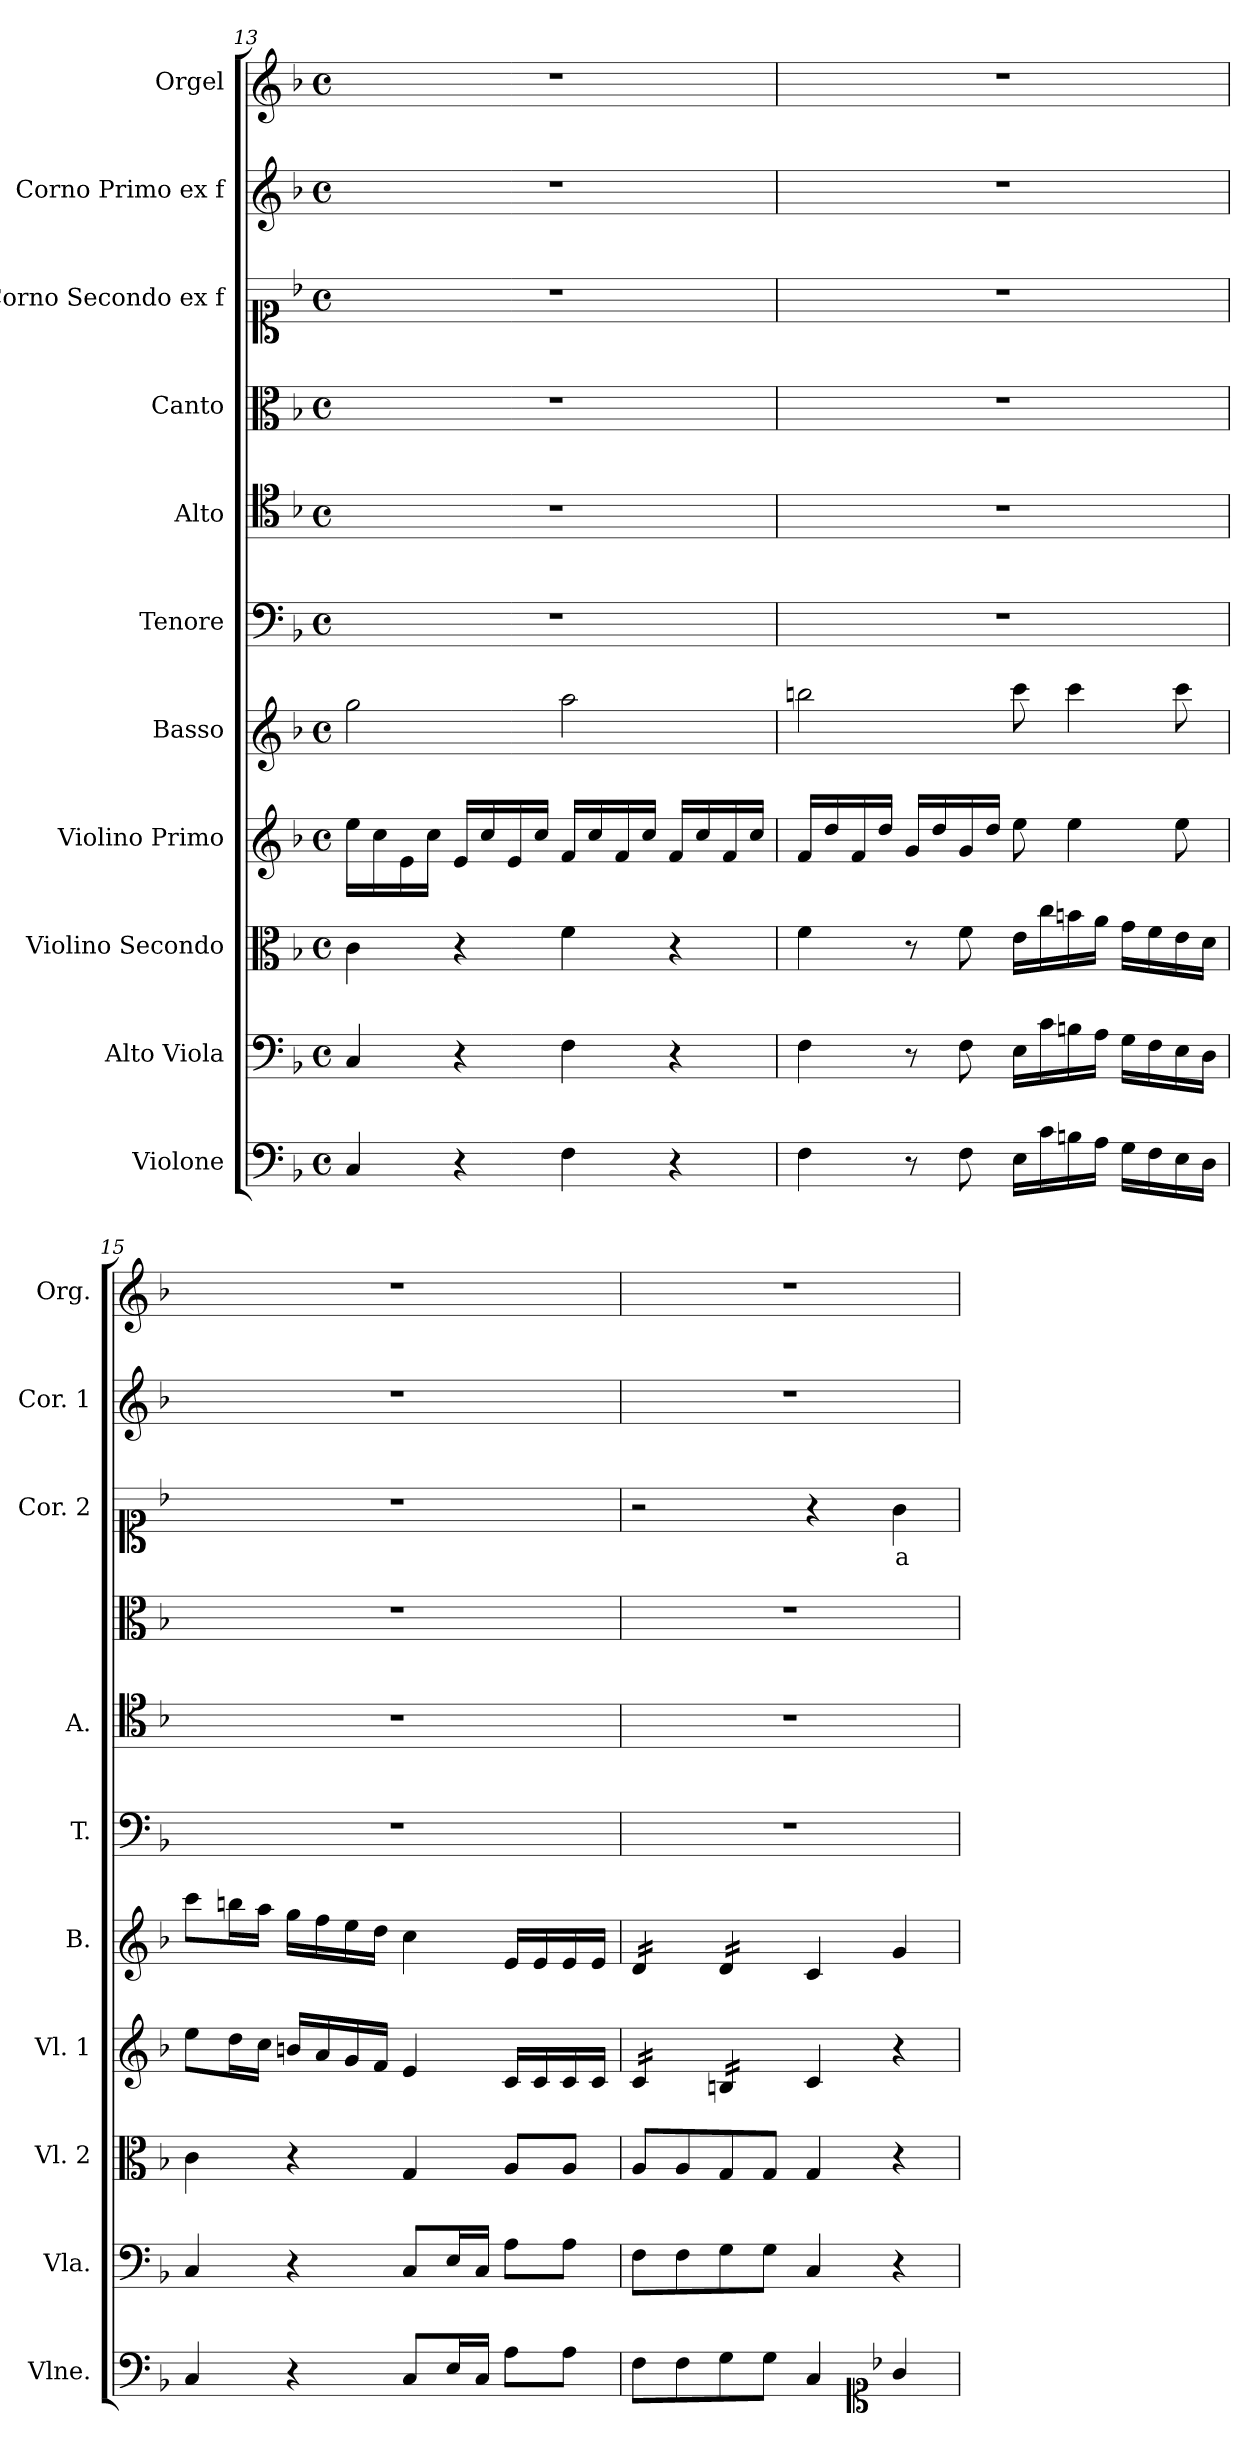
**kern	**kern	**kern	**kern	**kern	**kern	**kern	**kern	**kern	**text	**kern	**kern
*part11	*part10	*part9	*part8	*part7	*part6	*part5	*part4	*part3	*part3	*part2	*part1
*staff11	*staff10	*staff9	*staff8	*staff7	*staff6	*staff5	*staff4	*staff3	*staff3	*staff2	*staff1
*I"Violone	*I"Alto Viola	*I"Violino Secondo	*I"Violino Primo	*I"Basso	*I"Tenore	*I"Alto	*I"Canto	*I"Corno Secondo ex f	*	*I"Corno Primo ex f	*I"Orgel
*I'Vlne.	*I'Vla.	*I'Vl. 2	*I'Vl. 1	*I'B.	*I'T.	*I'A.	*	*I'Cor. 2	*	*I'Cor. 1	*I'Org.
!!LO:PB:g=z
*clefF4	*clefF4	*clefC3	*clefG2	*clefG2	*clefF4	*clefC4	*clefC3	*clefC1	*	*clefG2	*clefG2
*	*ITrd7c12	*	*	*	*	*	*	*	*	*ITrd0c7	*ITrd0c7
*k[b-]	*k[b-]	*k[b-]	*k[b-]	*k[b-]	*k[b-]	*k[b-]	*k[b-]	*k[b-]	*	*k[b-]	*k[b-]
*M4/4	*M4/4	*M4/4	*M4/4	*M4/4	*M4/4	*M4/4	*M4/4	*M4/4	*	*M4/4	*M4/4
*met(c)	*met(c)	*met(c)	*met(c)	*met(c)	*met(c)	*met(c)	*met(c)	*met(c)	*	*met(c)	*met(c)
=13	=13	=13	=13	=13	=13	=13	=13	=13	=13	=13	=13
4C/	4CC/	4c\	16ee\LL	2gg\	1r	1r	1r	1r	.	1r	1r
.	.	.	16cc\	.	.	.	.	.	.	.	.
.	.	.	16e\	.	.	.	.	.	.	.	.
.	.	.	16cc\JJ	.	.	.	.	.	.	.	.
4r	4r	4r	16e/LL	.	.	.	.	.	.	.	.
.	.	.	16cc/	.	.	.	.	.	.	.	.
.	.	.	16e/	.	.	.	.	.	.	.	.
.	.	.	16cc/JJ	.	.	.	.	.	.	.	.
4F\	4FF\	4f\	16f/LL	2aa\	.	.	.	.	.	.	.
.	.	.	16cc/	.	.	.	.	.	.	.	.
.	.	.	16f/	.	.	.	.	.	.	.	.
.	.	.	16cc/JJ	.	.	.	.	.	.	.	.
4r	4r	4r	16f/LL	.	.	.	.	.	.	.	.
.	.	.	16cc/	.	.	.	.	.	.	.	.
.	.	.	16f/	.	.	.	.	.	.	.	.
.	.	.	16cc/JJ	.	.	.	.	.	.	.	.
=14	=14	=14	=14	=14	=14	=14	=14	=14	=14	=14	=14
4F\	4FF\	4f\	16f/LL	2bbn\	1r	1r	1r	1r	.	1r	1r
.	.	.	16dd/	.	.	.	.	.	.	.	.
.	.	.	16f/	.	.	.	.	.	.	.	.
.	.	.	16dd/JJ	.	.	.	.	.	.	.	.
8r	8r	8r	16g/LL	.	.	.	.	.	.	.	.
.	.	.	16dd/	.	.	.	.	.	.	.	.
8F\	8FF\	8f\	16g/	.	.	.	.	.	.	.	.
.	.	.	16dd/JJ	.	.	.	.	.	.	.	.
16E\LL	16EE\LL	16e\LL	8ee\	8ccc\	.	.	.	.	.	.	.
16c\	16C\	16cc\	.	.	.	.	.	.	.	.	.
16Bn\	16BBn\	16bn\	4ee\	4ccc\	.	.	.	.	.	.	.
16A\JJ	16AA\JJ	16a\JJ	.	.	.	.	.	.	.	.	.
16G\LL	16GG\LL	16g\LL	.	.	.	.	.	.	.	.	.
16F\	16FF\	16f\	.	.	.	.	.	.	.	.	.
16E\	16EE\	16e\	8ee\	8ccc\	.	.	.	.	.	.	.
16D\JJ	16DD\JJ	16d\JJ	.	.	.	.	.	.	.	.	.
!!LO:PB:g=z
=15	=15	=15	=15	=15	=15	=15	=15	=15	=15	=15	=15
4C/	4CC/	4c\	8ee\L	8ccc\L	1r	1r	1r	1r	.	1r	1r
.	.	.	16dd\L	16bbn\L	.	.	.	.	.	.	.
.	.	.	16cc\JJ	16aa\JJ	.	.	.	.	.	.	.
4r	4r	4r	16bn/LL	16gg\LL	.	.	.	.	.	.	.
.	.	.	16a/	16ff\	.	.	.	.	.	.	.
.	.	.	16g/	16ee\	.	.	.	.	.	.	.
.	.	.	16f/JJ	16dd\JJ	.	.	.	.	.	.	.
8C/L	8CC/L	4G/	4e/	4cc\	.	.	.	.	.	.	.
16E/L	16EE/L	.	.	.	.	.	.	.	.	.	.
16C/JJ	16CC/JJ	.	.	.	.	.	.	.	.	.	.
8A\L	8AA\L	8A/L	16c/LL	16e/LL	.	.	.	.	.	.	.
.	.	.	16c/	16e/	.	.	.	.	.	.	.
8A\J	8AA\J	8A/J	16c/	16e/	.	.	.	.	.	.	.
.	.	.	16c/JJ	16e/JJ	.	.	.	.	.	.	.
=16	=16	=16	=16	=16	=16	=16	=16	=16	=16	=16	=16
*	*	*	*tremolo	*	*	*	*	*	*	*	*
*	*	*	*	*tremolo	*	*	*	*	*	*	*
8F\L	8FF\L	8A/L	16c/LL	16d/LL	1r	1r	1r	2r	.	1r	1r
.	.	.	16c/	16d/	.	.	.	.	.	.	.
8F\	8FF\	8A/	16c/	16d/	.	.	.	.	.	.	.
.	.	.	16c/JJ	16d/JJ	.	.	.	.	.	.	.
8G\	8GG\	8G/	16Bn/LL	16d/LL	.	.	.	.	.	.	.
.	.	.	16Bn/	16d/	.	.	.	.	.	.	.
8G\J	8GG\J	8G/J	16Bn/	16d/	.	.	.	.	.	.	.
.	.	.	16Bn/JJ	16d/JJ	.	.	.	.	.	.	.
*	*	*	*	*Xtremolo	*	*	*	*	*	*	*
*	*	*	*Xtremolo	*	*	*	*	*	*	*	*
4C/	4CC/	4G/	4c/	4c/	.	.	.	4r	.	.	.
*clefC1	*	*	*	*	*	*	*	*	*	*	*
*k[b-]	*	*	*	*	*	*	*	*	*	*	*
4g/	4r	4r	4r	4g/	.	.	.	4g\	a-	.	.
=	=	=	=	=	=	=	=	=	=	=	=
*-	*-	*-	*-	*-	*-	*-	*-	*-	*-	*-	*-
